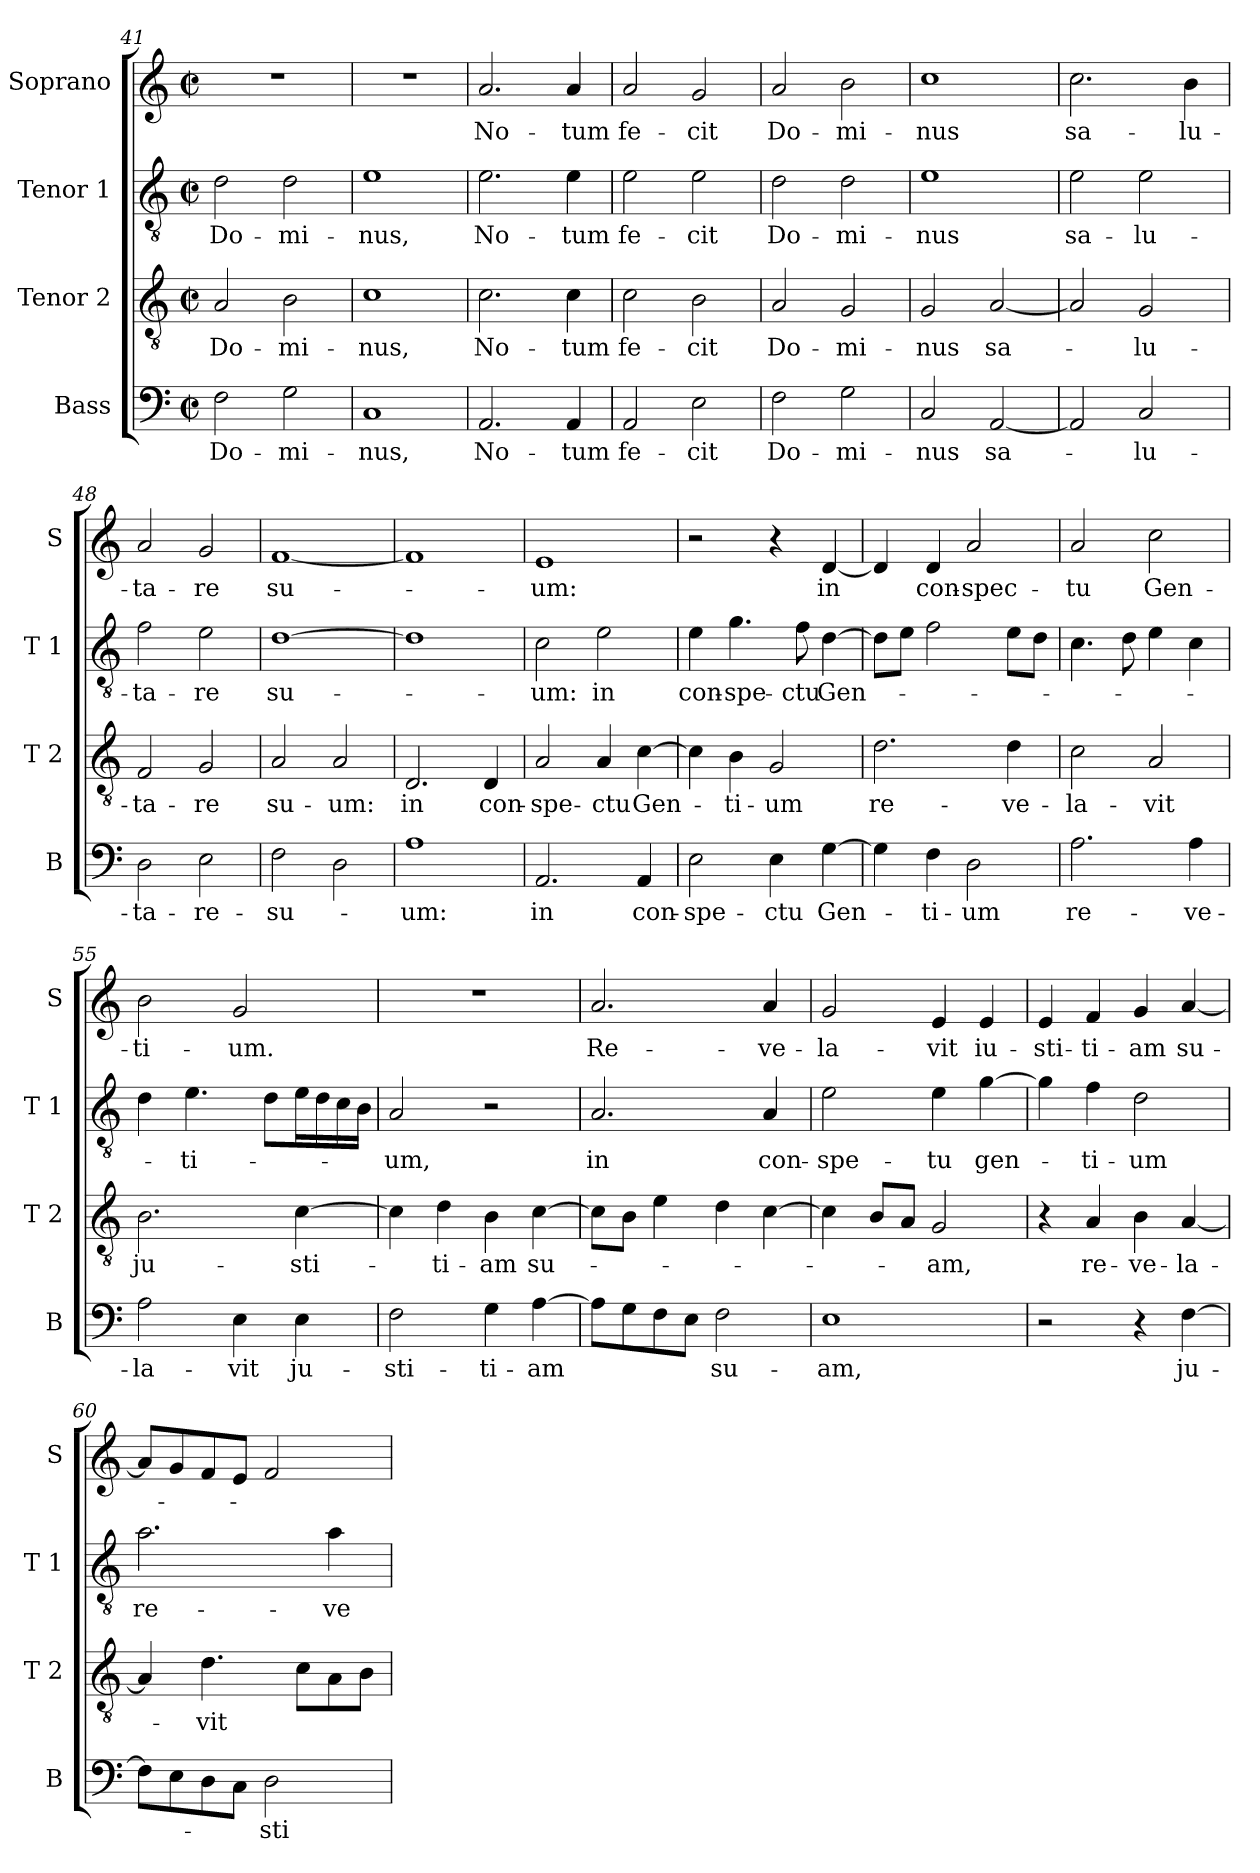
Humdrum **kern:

**kern	**text	**kern	**text	**kern	**text	**kern	**text
*part4	*part4	*part3	*part3	*part2	*part2	*part1	*part1
*staff4	*staff4	*staff3	*staff3	*staff2	*staff2	*staff1	*staff1
*I"Bass	*	*I"Tenor 2	*	*I"Tenor 1	*	*I"Soprano	*
*I'B	*	*I'T 2	*	*I'T 1	*	*I'S	*
*clefF4	*	*clefGv2	*	*clefGv2	*	*clefG2	*
*k[]	*	*k[]	*	*k[]	*	*k[]	*
*C:	*	*C:	*	*C:	*	*C:	*
*M2/2	*	*M2/2	*	*M2/2	*	*M2/2	*
*met(c|)	*	*met(c|)	*	*met(c|)	*	*met(c|)	*
=41	=41	=41	=41	=41	=41	=41	=41
2F\	Do-	2A/	Do-	2d\	Do-	1r	.
2G\	-mi-	2B\	-mi-	2d\	-mi-	.	.
=42	=42	=42	=42	=42	=42	=42	=42
1C	-nus,	1c	-nus,	1e	-nus,	1r	.
!!LO:PB:g=z
=43	=43	=43	=43	=43	=43	=43	=43
2.AA/	No-	2.c\	No-	2.e\	No-	2.a/	No-
4AA/	-tum	4c\	-tum	4e\	-tum	4a/	-tum
=44	=44	=44	=44	=44	=44	=44	=44
2AA/	fe-	2c\	fe-	2e\	fe-	2a/	fe-
2E\	-cit	2B\	-cit	2e\	-cit	2g/	-cit
=45	=45	=45	=45	=45	=45	=45	=45
2F\	Do-	2A/	Do-	2d\	Do-	2a/	Do-
2G\	-mi-	2G/	-mi-	2d\	-mi-	2b\	-mi-
=46	=46	=46	=46	=46	=46	=46	=46
2C/	-nus	2G/	-nus	1e	-nus	1cc	-nus
[2AA/	sa-	[2A/	sa-	.	.	.	.
=47	=47	=47	=47	=47	=47	=47	=47
2AA/]	.	2A/]	.	2e\	sa-	2.cc\	sa-
2C/	-lu-	2G/	-lu-	2e\	-lu-	.	.
.	.	.	.	.	.	4b\	-lu-
=48	=48	=48	=48	=48	=48	=48	=48
2D\	-ta-	2F/	-ta-	2f\	-ta-	2a/	-ta-
2E\	-re-	2G/	-re	2e\	-re	2g/	-re
!!LO:LB:g=z
=49	=49	=49	=49	=49	=49	=49	=49
2F\	-su-	2A/	su-	[1d	su-	[1f	su-
2D\	.	2A/	-um:	.	.	.	.
=50	=50	=50	=50	=50	=50	=50	=50
1A	-um:	2.D/	in	1d]	.	1f]	.
.	.	4D/	con-	.	.	.	.
=51	=51	=51	=51	=51	=51	=51	=51
2.AA/	in	2A/	-spe-	2c\	-um:	1e	-um:
.	.	4A/	-ctu	2e\	in	.	.
4AA/	con-	[4c\	Gen-	.	.	.	.
=52	=52	=52	=52	=52	=52	=52	=52
2E\	-spe-	4c\]	.	4e\	con-	2r	.
.	.	4B\	-ti-	4.g\	-spe-	.	.
4E\	-ctu	2G/	-um	.	.	4r	.
.	.	.	.	8f\	-ctu	.	.
[4G\	Gen-	.	.	[4d\	Gen-	[4d/	in
=53	=53	=53	=53	=53	=53	=53	=53
4G\]	.	2.d\	re-	8d\L]	.	4d/]	.
.	.	.	.	8e\J	.	.	.
4F\	-ti-	.	.	2f\	.	4d/	con-
2D\	-um	.	.	.	.	2a/	-spec-
.	.	4d\	-ve-	8e\L	.	.	.
.	.	.	.	8d\J	.	.	.
=54	=54	=54	=54	=54	=54	=54	=54
2.A\	re-	2c\	-la-	4.c\	.	2a/	-tu
.	.	.	.	8d\	.	.	.
.	.	2A/	-vit	4e\	.	2cc\	Gen-
4A\	-ve-	.	.	4c\	.	.	.
!!LO:LB:g=z
=55	=55	=55	=55	=55	=55	=55	=55
2A\	-la-	2.B\	ju-	4d\	.	2b\	-ti-
.	.	.	.	4.e\	-ti-	.	.
4E\	-vit	.	.	.	.	2g/	-um.
.	.	.	.	8d\L	.	.	.
4E\	ju-	[4c\	-sti-	16e\L	.	.	.
.	.	.	.	16d\	.	.	.
.	.	.	.	16c\	.	.	.
.	.	.	.	16B\JJ	.	.	.
=56	=56	=56	=56	=56	=56	=56	=56
2F\	-sti-	4c\]	.	2A/	-um,	1r	.
.	.	4d\	-ti-	.	.	.	.
4G\	-ti-	4B\	-am	2r	.	.	.
[4A\	-am	[4c\	su-	.	.	.	.
=57	=57	=57	=57	=57	=57	=57	=57
8A\L]	.	8c\L]	.	2.A/	in	2.a/	Re-
8G\	.	8B\J	.	.	.	.	.
8F\	.	4e\	.	.	.	.	.
8E\J	.	.	.	.	.	.	.
2F\	su-	4d\	.	.	.	.	.
.	.	[4c\	.	4A/	con-	4a/	-ve-
=58	=58	=58	=58	=58	=58	=58	=58
1E	-am,	4c\]	.	2e\	-spe-	2g/	-la-
.	.	8B/L	.	.	.	.	.
.	.	8A/J	.	.	.	.	.
.	.	2G/	-am,	4e\	-tu	4e/	-vit
.	.	.	.	[4g\	gen-	4e/	iu-
=59	=59	=59	=59	=59	=59	=59	=59
2r	.	4r	.	4g\]	.	4e/	-sti-
.	.	4A/	re-	4f\	-ti-	4f/	-ti-
4r	.	4B\	-ve-	2d\	-um	4g/	-am
[4F\	ju-	[4A/	-la-	.	.	[4a/	su-
=60	=60	=60	=60	=60	=60	=60	=60
8F\L]	.	4A/]	.	2.a\	re-	8a/L]	.
8E\	.	.	.	.	.	8g/	.
8D\	.	4.d\	-vit	.	.	8f/	.
8C\J	.	.	.	.	.	8e/J	.
2D\	-sti-	.	.	.	.	2f/	.
.	.	8c\L	.	.	.	.	.
.	.	8A\	.	4a\	-ve-	.	.
.	.	8B\J	.	.	.	.	.
=	=	=	=	=	=	=	=
*-	*-	*-	*-	*-	*-	*-	*-
